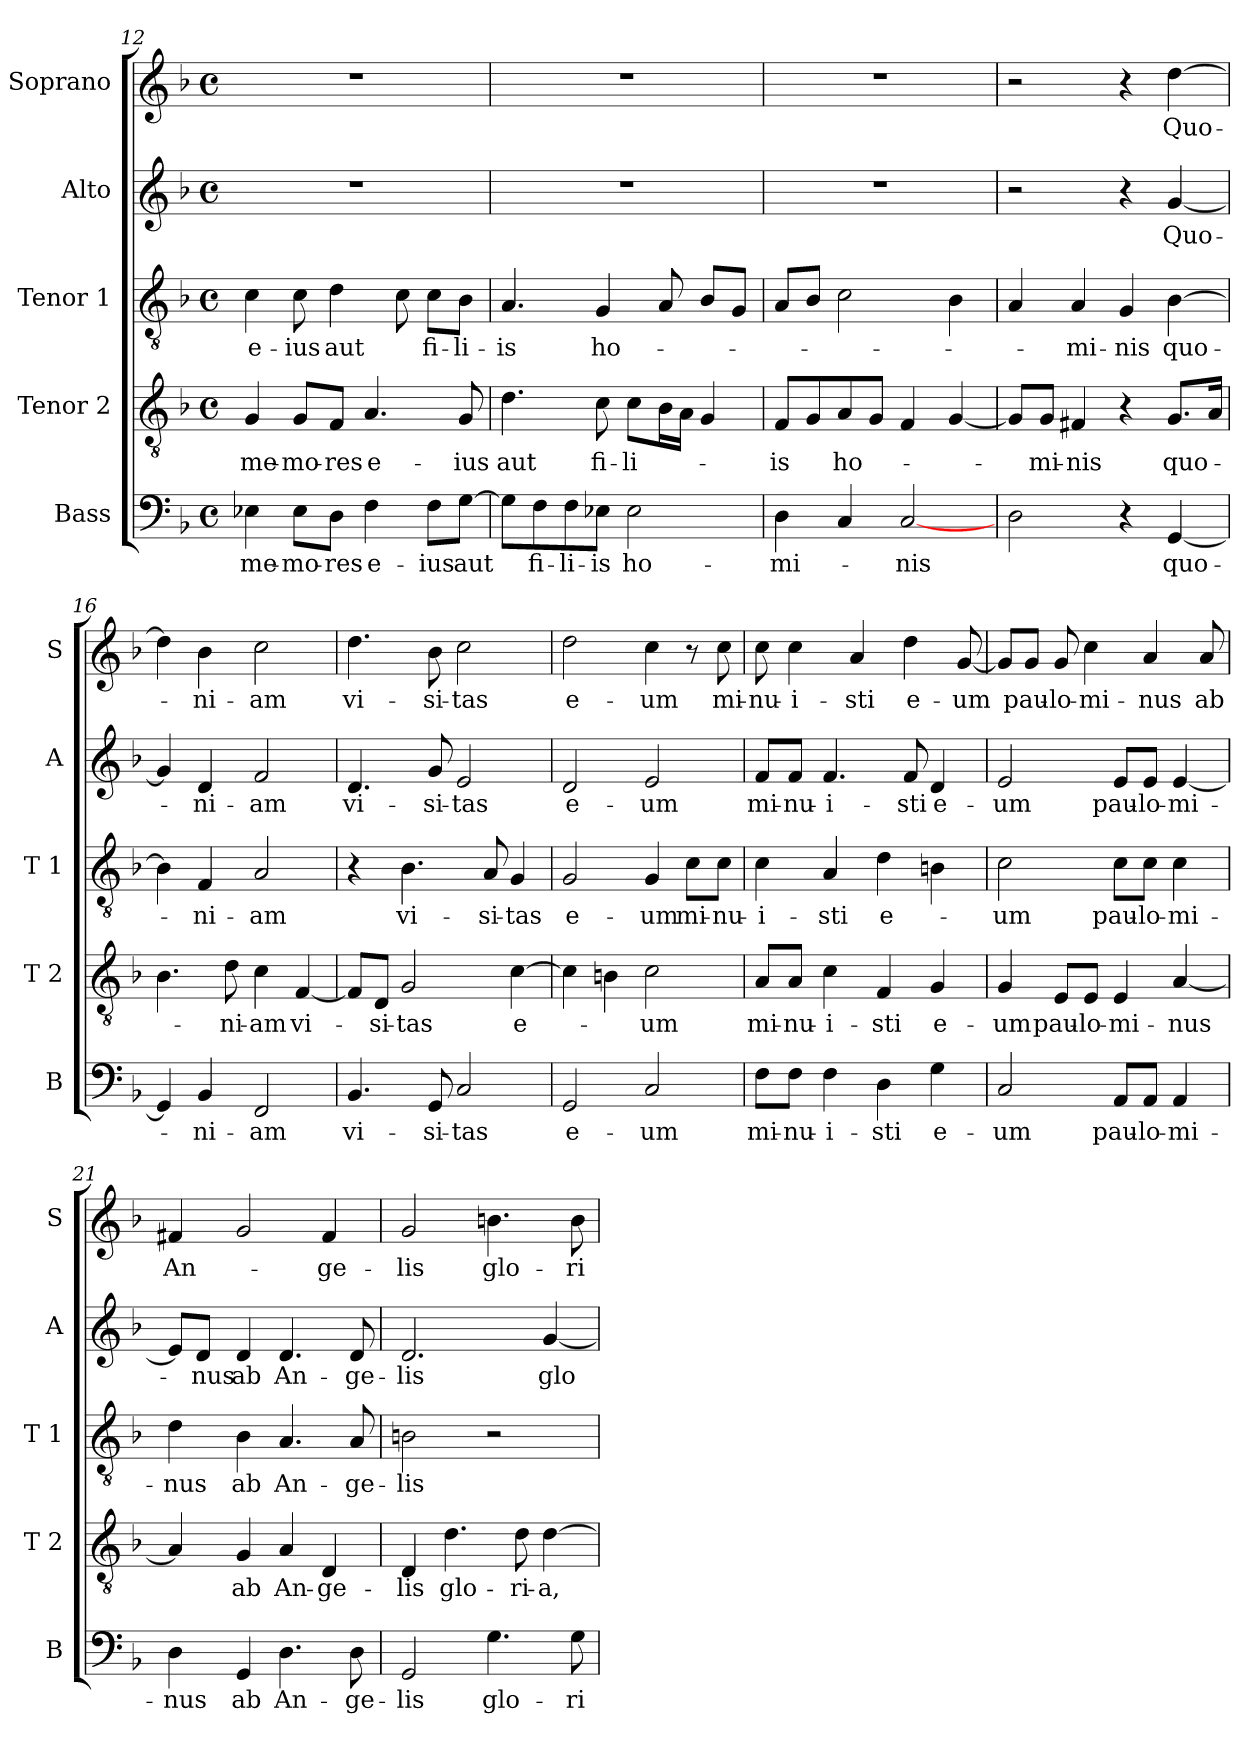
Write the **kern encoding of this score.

**kern	**text	**kern	**text	**kern	**text	**kern	**text	**kern	**text
*part5	*part5	*part4	*part4	*part3	*part3	*part2	*part2	*part1	*part1
*staff5	*staff5	*staff4	*staff4	*staff3	*staff3	*staff2	*staff2	*staff1	*staff1
*I"Bass	*	*I"Tenor 2	*	*I"Tenor 1	*	*I"Alto	*	*I"Soprano	*
*I'B	*	*I'T 2	*	*I'T 1	*	*I'A	*	*I'S	*
*clefF4	*	*clefGv2	*	*clefGv2	*	*clefG2	*	*clefG2	*
*k[b-]	*	*k[b-]	*	*k[b-]	*	*k[b-]	*	*k[b-]	*
*F:	*	*F:	*	*F:	*	*F:	*	*F:	*
*M4/4	*	*M4/4	*	*M4/4	*	*M4/4	*	*M4/4	*
*met(c)	*	*met(c)	*	*met(c)	*	*met(c)	*	*met(c)	*
=12	=12	=12	=12	=12	=12	=12	=12	=12	=12
4E-X\	me-	4G/	me-	4c\	e-	1r	.	1r	.
8E-\L	-mo-	8G/L	-mo-	8c\	-ius	.	.	.	.
8D\J	-res	8F/J	-res	4d\	aut	.	.	.	.
4F\	e-	4.A/	e-	.	.	.	.	.	.
.	.	.	.	8c\	.	.	.	.	.
8F\L	-ius	.	.	8c\L	fi-	.	.	.	.
[8G\J	aut	8G/	-ius	8B-\J	-li-	.	.	.	.
=13	=13	=13	=13	=13	=13	=13	=13	=13	=13
8G\L]	.	4.d\	aut	4.A/	-is	1r	.	1r	.
8F\	fi-	.	.	.	.	.	.	.	.
8F\	-li-	.	.	.	.	.	.	.	.
8E-X\J	-is	8c\	fi-	4G/	ho-	.	.	.	.
2E-\	ho-	8c\L	-li-	.	.	.	.	.	.
.	.	16B-\L	.	8A/	.	.	.	.	.
.	.	16A\JJ	.	.	.	.	.	.	.
.	.	4G/	.	8B-/L	.	.	.	.	.
.	.	.	.	8G/J	.	.	.	.	.
=14	=14	=14	=14	=14	=14	=14	=14	=14	=14
4D\	-mi-	8F/L	-is	8A/L	.	1r	.	1r	.
.	.	8G/	.	8B-/J	.	.	.	.	.
4C/	.	8A/	ho-	2c\	.	.	.	.	.
.	.	8G/J	.	.	.	.	.	.	.
[2C/	-nis	4F/	.	.	.	.	.	.	.
.	.	[4G/	.	4B-\	.	.	.	.	.
!!LO:LB:g=z
=15	=15	=15	=15	=15	=15	=15	=15	=15	=15
2D\	.	8G/L]	.	4A/	.	2r	.	2r	.
.	.	8G/J	-mi-	.	.	.	.	.	.
.	.	4F#X/	-nis	4A/	-mi-	.	.	.	.
4r	.	4r	.	4G/	-nis	4r	.	4r	.
[4GG/	quo-	8.G/L	quo-	[4B-\	quo-	[4g/	Quo-	[4dd\	Quo-
.	.	16A/Jk	.	.	.	.	.	.	.
=16	=16	=16	=16	=16	=16	=16	=16	=16	=16
4GG/]	.	4.B-\	.	4B-\]	.	4g/]	.	4dd\]	.
4BB-/	-ni-	.	.	4F/	-ni-	4d/	-ni-	4b-\	-ni-
.	.	8d\	-ni-	.	.	.	.	.	.
2FF/	-am	4c\	-am	2A/	-am	2f/	-am	2cc\	-am
.	.	[4F/	vi-	.	.	.	.	.	.
=17	=17	=17	=17	=17	=17	=17	=17	=17	=17
4.BB-/	vi-	8F/L]	.	4r	.	4.d/	vi-	4.dd\	vi-
.	.	8D/J	-si-	.	.	.	.	.	.
.	.	2G/	-tas	4.B-\	vi-	.	.	.	.
8GG/	-si-	.	.	.	.	8g/	-si-	8b-\	-si-
2C/	-tas	.	.	.	.	2e/	-tas	2cc\	-tas
.	.	.	.	8A/	-si-	.	.	.	.
.	.	[4c\	e-	4G/	-tas	.	.	.	.
=18	=18	=18	=18	=18	=18	=18	=18	=18	=18
2GG/	e-	4c\]	.	2G/	e-	2d/	e-	2dd\	e-
.	.	4Bn\	.	.	.	.	.	.	.
2C/	-um	2c\	-um	4G/	-um	2e/	-um	4cc\	-um
.	.	.	.	8c\L	mi-	.	.	8r	.
.	.	.	.	8c\J	-nu-	.	.	8cc\	mi-
!!LO:PB:g=z
=19	=19	=19	=19	=19	=19	=19	=19	=19	=19
8F\L	mi-	8A/L	mi-	4c\	-i-	8f/L	mi-	8cc\	-nu-
8F\J	-nu-	8A/J	-nu-	.	.	8f/J	-nu-	4cc\	-i-
4F\	-i-	4c\	-i-	4A/	-sti	4.f/	-i-	.	.
.	.	.	.	.	.	.	.	4a/	-sti
4D\	-sti	4F/	-sti	4d\	e-	.	.	.	.
.	.	.	.	.	.	8f/	-sti	4dd\	e-
4G\	e-	4G/	e-	4Bn\	.	4d/	e-	.	.
.	.	.	.	.	.	.	.	[8g/	-um
=20	=20	=20	=20	=20	=20	=20	=20	=20	=20
2C/	-um	4G/	-um	2c\	-um	2e/	-um	8g/L]	.
.	.	.	.	.	.	.	.	8g/J	pau-
.	.	8E/L	pau-	.	.	.	.	8g/	-lo-
.	.	8E/J	-lo-	.	.	.	.	4cc\	-mi-
8AA/L	pau-	4E/	-mi-	8c\L	pau-	8e/L	pau-	.	.
8AA/J	-lo-	.	.	8c\J	-lo-	8e/J	-lo-	4a/	-nus
4AA/	-mi-	[4A/	-nus	4c\	-mi-	[4e/	-mi-	.	.
.	.	.	.	.	.	.	.	8a/	ab
=21	=21	=21	=21	=21	=21	=21	=21	=21	=21
4D\	-nus	4A/]	.	4d\	-nus	8e/L]	.	4f#X/	An-
.	.	.	.	.	.	8d/J	-nus	.	.
4GG/	ab	4G/	ab	4B-\	ab	4d/	ab	2g/	.
4.D\	An-	4A/	An-	4.A/	An-	4.d/	An-	.	.
.	.	4D/	-ge-	.	.	.	.	4f#/	-ge-
8D\	-ge-	.	.	8A/	-ge-	8d/	-ge-	.	.
=22	=22	=22	=22	=22	=22	=22	=22	=22	=22
2GG/	-lis	4D/	-lis	2Bn\	-lis	2.d/	-lis	2g/	-lis
.	.	4.d\	glo-	.	.	.	.	.	.
4.G\	glo-	.	.	2r	.	.	.	4.bn\	glo-
.	.	8d\	-ri-	.	.	.	.	.	.
.	.	[4d\	-a,	.	.	[4g/	glo-	.	.
8G\	-ri-	.	.	.	.	.	.	8b\	-ri-
=	=	=	=	=	=	=	=	=	=
*-	*-	*-	*-	*-	*-	*-	*-	*-	*-
